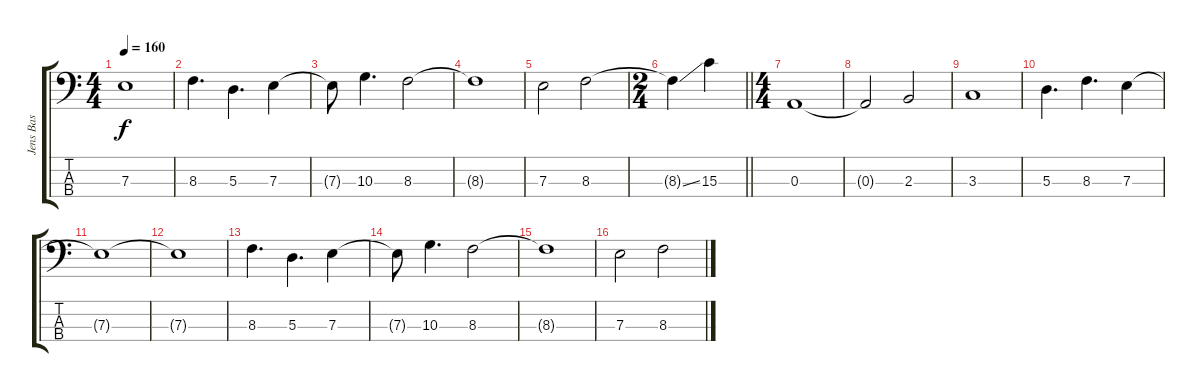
\track ("Jens Bas" "Jens Bas") {instrument electricbasspick}
\staff {score tabs}
\tuning (G2 D2 A1 E1) {hide}
\ts (4 4)
\tempo 160
\clef f4
\ks c
7.3{t}.1{dy f} |
8.3.4{d} 5.3.4{d} 7.3.4 |
7.3{t}.8 10.3.4{d} 8.3.2 |
8.3{t}.1 |
7.3.2 8.3.2 |
\ts (2 4)
\barLineRight lightlight
8.3{ss t}.4 15.3.4 |
\ts (4 4)
0.3.1 |
0.3{t}.2 2.3.2 |
3.3.1 |
5.3.4{d} 8.3.4{d} 7.3.4 |
7.3{t}.1 |
7.3{t}.1 |
8.3.4{d} 5.3.4{d} 7.3.4 |
7.3{t}.8 10.3.4{d} 8.3.2 |
8.3{t}.1 |
7.3.2 8.3.2
